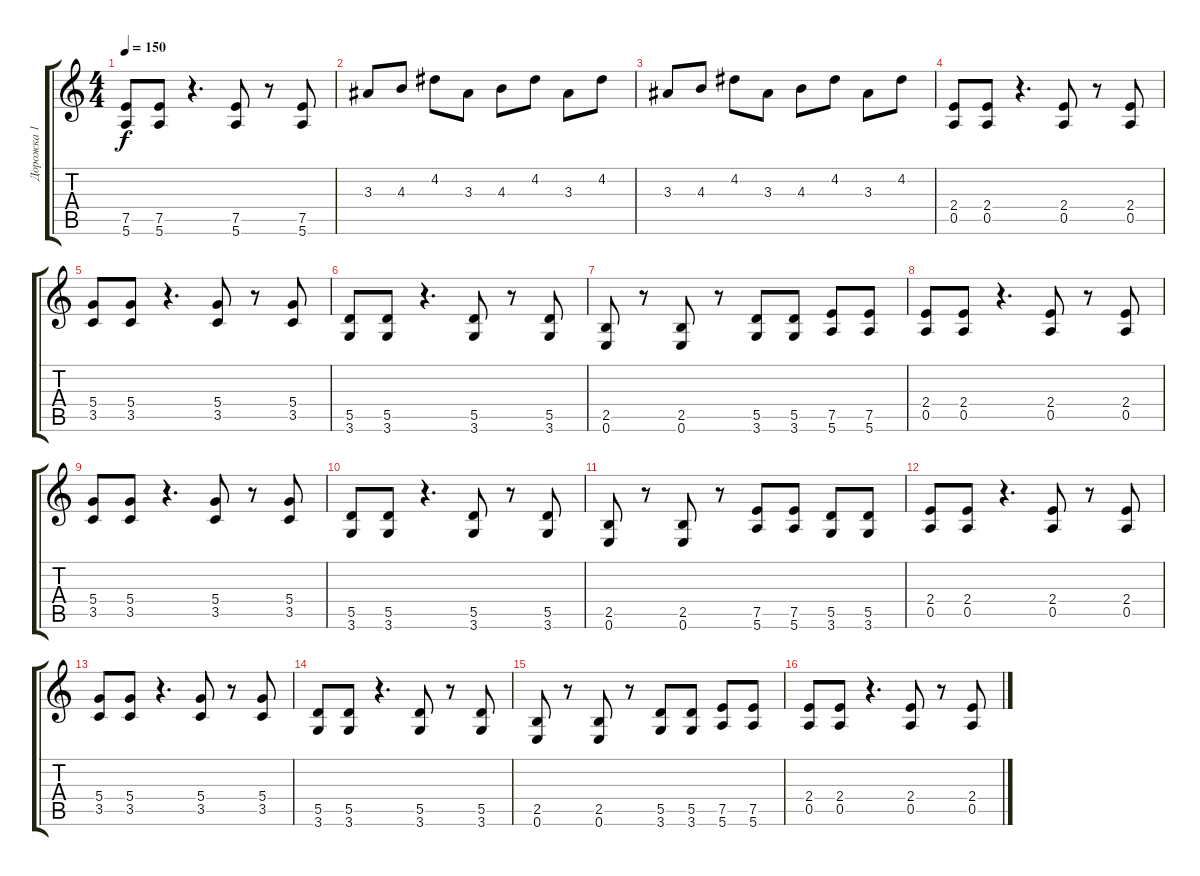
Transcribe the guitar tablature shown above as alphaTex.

\track ("Дорожка 1" "Дорожка 1") {instrument distortionguitar}
\staff {score tabs}
\tuning (E4 B3 G3 D3 A2 E2) {hide}
\ts (4 4)
\tempo 150
\clef g2
\ks c
(7.5 5.6).8{dy f} (7.5 5.6).8 r.4{d} (7.5 5.6).8 r.8 (7.5 5.6).8 |
3.3.8 4.3.8 4.2.8 3.3.8 4.3.8 4.2.8 3.3.8 4.2.8 |
3.3.8 4.3.8 4.2.8 3.3.8 4.3.8 4.2.8 3.3.8 4.2.8 |
(2.4 0.5).8 (2.4 0.5).8 r.4{d} (2.4 0.5).8 r.8 (2.4 0.5).8 |
(5.4 3.5).8 (5.4 3.5).8 r.4{d} (5.4 3.5).8 r.8 (5.4 3.5).8 |
(5.5 3.6).8 (5.5 3.6).8 r.4{d} (5.5 3.6).8 r.8 (5.5 3.6).8 |
(2.5 0.6).8 r.8 (2.5 0.6).8 r.8 (5.5 3.6).8 (5.5 3.6).8 (7.5 5.6).8 (7.5 5.6).8 |
(2.4 0.5).8 (2.4 0.5).8 r.4{d} (2.4 0.5).8 r.8 (2.4 0.5).8 |
(5.4 3.5).8 (5.4 3.5).8 r.4{d} (5.4 3.5).8 r.8 (5.4 3.5).8 |
(5.5 3.6).8 (5.5 3.6).8 r.4{d} (5.5 3.6).8 r.8 (5.5 3.6).8 |
(2.5 0.6).8 r.8 (2.5 0.6).8 r.8 (7.5 5.6).8 (7.5 5.6).8 (5.5 3.6).8 (5.5 3.6).8 |
(2.4 0.5).8 (2.4 0.5).8 r.4{d} (2.4 0.5).8 r.8 (2.4 0.5).8 |
(5.4 3.5).8 (5.4 3.5).8 r.4{d} (5.4 3.5).8 r.8 (5.4 3.5).8 |
(5.5 3.6).8 (5.5 3.6).8 r.4{d} (5.5 3.6).8 r.8 (5.5 3.6).8 |
(2.5 0.6).8 r.8 (2.5 0.6).8 r.8 (5.5 3.6).8 (5.5 3.6).8 (7.5 5.6).8 (7.5 5.6).8 |
(2.4 0.5).8 (2.4 0.5).8 r.4{d} (2.4 0.5).8 r.8 (2.4 0.5).8
